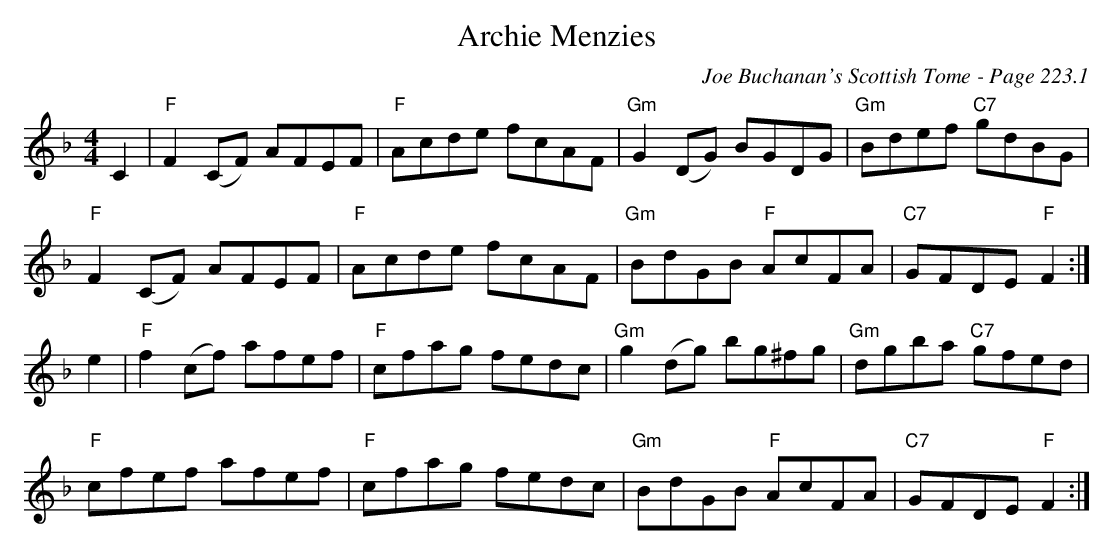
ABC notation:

X:1
T:Archie Menzies
C:Joe Buchanan's Scottish Tome - Page 223.1
L:1/8
M:4/4
K:F
C2 | "F"F2 (CF) AFEF | "F"Acde fcAF | "Gm"G2 (DG) BGDG | "Gm"Bdef "C7"gdBG |
"F"F2 (CF) AFEF | "F"Acde fcAF | "Gm"BdGB "F"AcFA | "C7"GFDE "F"F2 :|
e2 | "F"f2 (cf) afef | "F"cfag fedc | "Gm"g2 (dg) bg^fg | "Gm"dgba "C7"gfed |
"F"cfef afef | "F"cfag fedc | "Gm"BdGB "F"AcFA | "C7"GFDE "F"F2 :|
